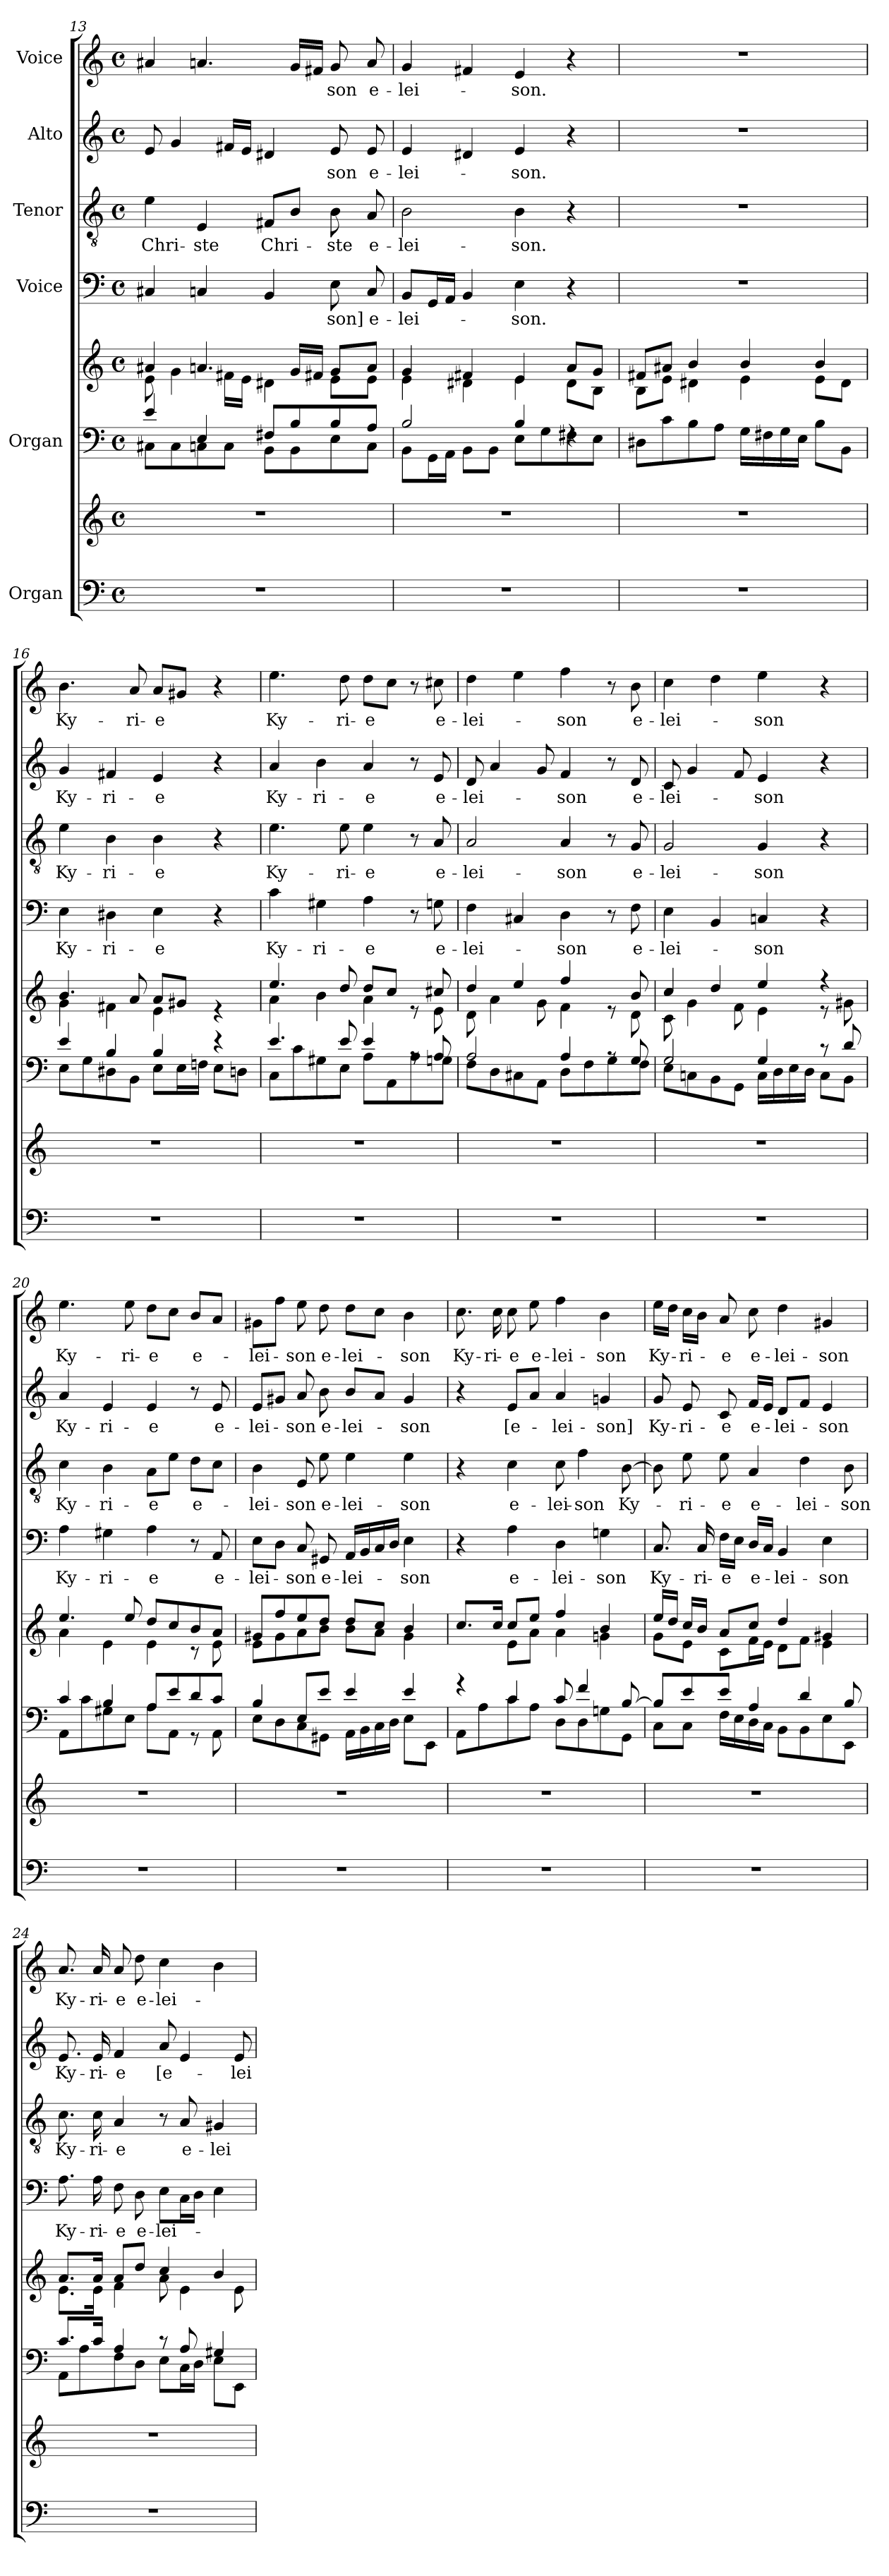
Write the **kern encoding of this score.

**kern	**kern	**kern	**kern	**kern	**text	**kern	**text	**kern	**text	**kern	**text
*part6	*part6	*part5	*part5	*part4	*part4	*part3	*part3	*part2	*part2	*part1	*part1
*staff8	*staff7	*staff6	*staff5	*staff4	*staff4	*staff3	*staff3	*staff2	*staff2	*staff1	*staff1
*I"Organ	*	*I"Organ	*	*I"Voice	*	*I"Tenor	*	*I"Alto	*	*I"Voice	*
*clefF4	*clefG2	*clefF4	*clefG2	*clefF4	*	*clefGv2	*	*clefG2	*	*clefG2	*
*k[]	*k[]	*k[]	*k[]	*k[]	*	*k[]	*	*k[]	*	*k[]	*
*M4/4	*M4/4	*M4/4	*M4/4	*M4/4	*	*M4/4	*	*M4/4	*	*M4/4	*
*met(c)	*met(c)	*met(c)	*met(c)	*met(c)	*	*met(c)	*	*met(c)	*	*met(c)	*
=13	=13	=13	=13	=13	=13	=13	=13	=13	=13	=13	=13
*	*	*^	*^	*	*	*	*	*	*	*	*
!	!	!	!	!	!	!	!	!	!LO:LY:b	!	!	!	!
1r	1r	4e/	8C#X\L	4a#X/	8e\	4C#X/	.	4e\	Chri-	8e/	.	4a#X/	.
.	.	.	8C#\	.	4g\	.	.	.	.	4g/	.	.	.
!	!	!	!	!	!	!	!	!	!LO:LY:b	!	!	!	!
.	.	4E/	8Cn\	4.an/	.	4Cn/	.	4E/	-ste	.	.	4.an/	.
.	.	.	8C\J	.	16f#X\LL	.	.	.	.	16f#X/LL	.	.	.
.	.	.	.	.	16e\JJ	.	.	.	.	16e/JJ	.	.	.
!	!	!	!	!	!	!	!	!	!LO:LY:b	!	!	!	!
.	.	8F#X/L	8BB\L	.	4d#X\	4BB/	.	8F#X/L	Chri-	4d#X/	.	.	.
.	.	8B/	8BB\	16g/LL	.	.	.	8B/J	.	.	.	16g/LL	.
.	.	.	.	16f#X/JJ	.	.	.	.	.	.	.	16f#X/JJ	.
!	!	!	!	!	!	!	!LO:LY:b	!	!LO:LY:b	!	!LO:LY:b	!	!LO:LY:b
.	.	8B/	8E\	8g/L	8e\L	8E\	-son]	8B\	-ste	8e/	-son	8g/	-son
!	!	!	!	!	!	!	!LO:LY:b	!	!LO:LY:b	!	!LO:LY:b	!	!LO:LY:b
.	.	8A/J	8C\J	8a/J	8e\J	8C/	e-	8A/	e-	8e/	e-	8a/	e-
=14	=14	=14	=14	=14	=14	=14	=14	=14	=14	=14	=14	=14	=14
!	!	!	!	!	!	!	!LO:LY:b	!	!LO:LY:b	!	!LO:LY:b	!	!LO:LY:b
1r	1r	2B/	8BB\L	4g/	4e\	8BB/L	-lei-	2B\	-lei-	4e/	-lei-	4g/	-lei-
.	.	.	16GG\L	.	.	16GG/L	.	.	.	.	.	.	.
.	.	.	16AA\JJ	.	.	16AA/JJ	.	.	.	.	.	.	.
.	.	.	8BB\L	4f#X/	4d#X\	4BB/	.	.	.	4d#X/	.	4f#X/	.
.	.	.	8BB\J	.	.	.	.	.	.	.	.	.	.
!	!	!	!	!	!	!	!LO:LY:b	!	!LO:LY:b	!	!LO:LY:b	!	!LO:LY:b
.	.	4B/	8E\L	4e/	4e\	4E\	-son.	4B\	-son.	4e/	-son.	4e/	-son.
.	.	.	8G\	.	.	.	.	.	.	.	.	.	.
.	.	4rF	8F#X\	8a/L	8d#\L	4r	.	4r	.	4r	.	4r	.
.	.	.	8E\J	8g/J	8B\J	.	.	.	.	.	.	.	.
*	*	*v	*v	*	*	*	*	*	*	*	*	*	*
=15	=15	=15	=15	=15	=15	=15	=15	=15	=15	=15	=15	=15
1r	1r	8D#X\L	8f#X/L	8B\L	1r	.	1r	.	1r	.	1r	.
.	.	8c\	8a#X/J	8e\J	.	.	.	.	.	.	.	.
.	.	8B\	4b/	4d#X\	.	.	.	.	.	.	.	.
.	.	8A\J	.	.	.	.	.	.	.	.	.	.
.	.	16G\LL	4b/	4e\	.	.	.	.	.	.	.	.
.	.	16F#X\	.	.	.	.	.	.	.	.	.	.
.	.	16G\	.	.	.	.	.	.	.	.	.	.
.	.	16E\JJ	.	.	.	.	.	.	.	.	.	.
.	.	8B\L	4b/	8e\L	.	.	.	.	.	.	.	.
.	.	8BB\J	.	8d#\J	.	.	.	.	.	.	.	.
!!LO:PB:g=z
=16	=16	=16	=16	=16	=16	=16	=16	=16	=16	=16	=16	=16
*	*	*^	*	*	*	*	*	*	*	*	*	*
!	!	!	!	!	!	!	!LO:LY:b	!	!LO:LY:b	!	!LO:LY:b	!	!LO:LY:b
1r	1r	4e/	8E\L	4.b/	4g\	4E\	Ky-	4e\	Ky-	4g/	Ky-	4.b\	Ky-
.	.	.	8G\	.	.	.	.	.	.	.	.	.	.
!	!	!	!	!	!	!	!LO:LY:b	!	!LO:LY:b	!	!LO:LY:b	!	!
.	.	4B/	8D#X\	.	4f#X\	4D#X\	-ri-	4B\	-ri-	4f#X/	-ri-	.	.
!	!	!	!	!	!	!	!	!	!	!	!	!	!LO:LY:b
.	.	.	8BB\J	8a/	.	.	.	.	.	.	.	8a/	-ri-
!	!	!	!	!	!	!	!LO:LY:b	!	!LO:LY:b	!	!LO:LY:b	!	!LO:LY:b
.	.	4B/	8E\L	8a/L	4e\	4E\	-e	4B\	-e	4e/	-e	8a/L	-e
.	.	.	16E\L	8g#X/J	.	.	.	.	.	.	.	8g#X/J	.
.	.	.	16Fn\JJ	.	.	.	.	.	.	.	.	.	.
.	.	4r	8E\L	4re	4ryy	4r	.	4r	.	4r	.	4r	.
.	.	.	8Dn\J	.	.	.	.	.	.	.	.	.	.
=17	=17	=17	=17	=17	=17	=17	=17	=17	=17	=17	=17	=17	=17
!	!	!	!	!	!	!	!LO:LY:b	!	!LO:LY:b	!	!LO:LY:b	!	!LO:LY:b
1r	1r	4.e/	8C\L	4.ee/	4a\	4c\	Ky-	4.e\	Ky-	4a/	Ky-	4.ee\	Ky-
.	.	.	8c\	.	.	.	.	.	.	.	.	.	.
!	!	!	!	!	!	!	!LO:LY:b	!	!	!	!LO:LY:b	!	!
.	.	.	8G#X\	.	4b\	4G#X\	-ri-	.	.	4b\	-ri-	.	.
!	!	!	!	!	!	!	!	!	!LO:LY:b	!	!	!	!LO:LY:b
.	.	8e/	8E\J	8dd/	.	.	.	8e\	-ri-	.	.	8dd\	-ri-
!	!	!	!	!	!	!	!LO:LY:b	!	!LO:LY:b	!	!LO:LY:b	!	!LO:LY:b
.	.	4e/	8A\L	8dd/L	4a\	4A\	-e	4e\	-e	4a/	-e	8dd\L	-e
.	.	.	8AA\	8cc/J	.	.	.	.	.	.	.	8cc\J	.
.	.	8rA	8A\	8re	8ryy	8r	.	8r	.	8r	.	8r	.
!	!	!	!	!	!	!	!LO:LY:b	!	!LO:LY:b	!	!LO:LY:b	!	!LO:LY:b
.	.	8A/	8Gn\J	8cc#X/	8e\	8Gn\	e-	8A/	e-	8e/	e-	8cc#X\	e-
=18	=18	=18	=18	=18	=18	=18	=18	=18	=18	=18	=18	=18	=18
!	!	!	!	!	!	!	!LO:LY:b	!	!LO:LY:b	!	!LO:LY:b	!	!LO:LY:b
1r	1r	2A/	8F\L	4dd/	8d\	4F\	-lei-	2A/	-lei-	8d/	-lei-	4dd\	-lei-
.	.	.	8D\	.	4a\	.	.	.	.	4a/	.	.	.
.	.	.	8C#X\	4ee/	.	4C#X/	.	.	.	.	.	4ee\	.
.	.	.	8AA\J	.	8g\	.	.	.	.	8g/	.	.	.
!	!	!	!	!	!	!	!LO:LY:b	!	!LO:LY:b	!	!LO:LY:b	!	!LO:LY:b
.	.	4A/	8D\L	4ff/	4f\	4D\	-son	4A/	son	4f/	-son	4ff\	-son
.	.	.	8F\	.	.	.	.	.	.	.	.	.	.
.	.	8rA	8G\	8re	8ryy	8r	.	8r	.	8r	.	8r	.
!	!	!	!	!	!	!	!LO:LY:b	!	!LO:LY:b	!	!LO:LY:b	!	!LO:LY:b
.	.	8G/	8F\J	8b/	8d\	8F\	e-	8G/	e-	8d/	e-	8b\	e-
!!LO:LB:g=z
=19	=19	=19	=19	=19	=19	=19	=19	=19	=19	=19	=19	=19	=19
!	!	!	!	!	!	!	!LO:LY:b	!	!LO:LY:b	!	!LO:LY:b	!	!LO:LY:b
1r	1r	2G/	8E\L	4cc/	8c\	4E\	-lei-	2G/	-lei-	8c/	-lei-	4cc\	-lei-
.	.	.	8Cn\	.	4g\	.	.	.	.	4g/	.	.	.
.	.	.	8BB\	4dd/	.	4BB/	.	.	.	.	.	4dd\	.
.	.	.	8GG\J	.	8f\	.	.	.	.	8f/	.	.	.
!	!	!	!	!	!	!	!LO:LY:b	!	!LO:LY:b	!	!LO:LY:b	!	!LO:LY:b
.	.	4G/	16C\LL	4ee/	4e\	4Cn/	-son	4G/	-son	4e/	-son	4ee\	-son
.	.	.	16D\	.	.	.	.	.	.	.	.	.	.
.	.	.	16E\	.	.	.	.	.	.	.	.	.	.
.	.	.	16D\JJ	.	.	.	.	.	.	.	.	.	.
.	.	8r	8C\L	4r	8r	4r	.	4r	.	4r	.	4r	.
.	.	8d/	8BB\J	.	8g#X\	.	.	.	.	.	.	.	.
=20	=20	=20	=20	=20	=20	=20	=20	=20	=20	=20	=20	=20	=20
!	!	!	!	!	!	!	!LO:LY:b	!	!LO:LY:b	!	!LO:LY:b	!	!LO:LY:b
1r	1r	4c/	8AA\L	4.ee/	4a\	4A\	Ky-	4c\	Ky-	4a/	Ky-	4.ee\	Ky-
.	.	.	8c\	.	.	.	.	.	.	.	.	.	.
!	!	!	!	!	!	!	!LO:LY:b	!	!LO:LY:b	!	!LO:LY:b	!	!
.	.	4B/	8G#X\	.	4e\	4G#X\	-ri-	4B\	-ri-	4e/	-ri-	.	.
!	!	!	!	!	!	!	!	!	!	!	!	!	!LO:LY:b
.	.	.	8E\J	8ee/	.	.	.	.	.	.	.	8ee\	-ri-
!	!	!	!	!	!	!	!LO:LY:b	!	!LO:LY:b	!	!LO:LY:b	!	!LO:LY:b
.	.	8A/L	8A\L	8dd/L	4e\	4A\	-e	8A\L	-e	4e/	-e	8dd\L	-e
.	.	8e/	8AA\J	8cc/	.	.	.	8e\J	.	.	.	8cc\J	.
!	!	!	!	!	!	!	!	!	!LO:LY:b	!	!	!	!LO:LY:b
.	.	8d/	8r	8b/	8r	8r	.	8d\L	e-	8r	.	8b/L	e-
!	!	!	!	!	!	!	!LO:LY:b	!	!	!	!LO:LY:b	!	!
.	.	8c/J	8AA\	8a/J	8e\	8AA/	e-	8c\J	.	8e/	e-	8a/J	.
=21	=21	=21	=21	=21	=21	=21	=21	=21	=21	=21	=21	=21	=21
!	!	!	!	!	!	!	!LO:LY:b	!	!LO:LY:b	!	!LO:LY:b	!	!LO:LY:b
1r	1r	4B/	8E\L	8g#X/L	8e\L	8E\L	-lei-	4B\	-lei-	8e/L	-lei-	8g#X\L	-lei-
.	.	.	8D\	8ff/	8g#\	8D\J	.	.	.	8g#X/J	.	8ff\J	.
!	!	!	!	!	!	!	!LO:LY:b	!	!LO:LY:b	!	!LO:LY:b	!	!LO:LY:b
.	.	8E/L	8C\	8ee/	8a\	8C/	-son	8E/	-son	8a/	-son	8ee\	-son
!	!	!	!	!	!	!	!LO:LY:b	!	!LO:LY:b	!	!LO:LY:b	!	!LO:LY:b
.	.	8e/J	8GG#X\J	8dd/J	8b\J	8GG#X/	e-	8e\	e-	8b\	e-	8dd\	e-
!	!	!	!	!	!	!	!LO:LY:b	!	!LO:LY:b	!	!LO:LY:b	!	!LO:LY:b
.	.	4e/	16AA\LL	8dd/L	8b\L	16AA/LL	-lei-	4e\	-lei-	8b/L	-lei-	8dd\L	-lei-
.	.	.	16BB\	.	.	16BB/	.	.	.	.	.	.	.
.	.	.	16C\	8cc/J	8a\J	16C/	.	.	.	8a/J	.	8cc\J	.
.	.	.	16D\JJ	.	.	16D/JJ	.	.	.	.	.	.	.
!	!	!	!	!	!	!	!LO:LY:b	!	!LO:LY:b	!	!LO:LY:b	!	!LO:LY:b
.	.	4e/	8E\L	4b/	4g#\	4E\	-son	4e\	-son	4g#/	-son	4b\	-son
.	.	.	8EE\J	.	.	.	.	.	.	.	.	.	.
=22	=22	=22	=22	=22	=22	=22	=22	=22	=22	=22	=22	=22	=22
!	!	!	!	!	!	!	!	!	!	!	!	!	!LO:LY:b
1r	1r	4r	8AA\L	8.cc/L	4ryy	4r	.	4r	.	4r	.	8.cc\	Ky-
.	.	.	8A\	.	.	.	.	.	.	.	.	.	.
!	!	!	!	!	!	!	!	!	!	!	!	!	!LO:LY:b
.	.	.	.	16cc/Jk	.	.	.	.	.	.	.	16cc\	-ri-
!	!	!	!	!	!	!	!LO:LY:b	!	!LO:LY:b	!	!LO:LY:b	!	!LO:LY:b
.	.	4c/	8c\	8cc/L	8e\L	4A\	e-	4c\	e-	8e/L	[e-	8cc\	-e
!	!	!	!	!	!	!	!	!	!	!	!	!	!LO:LY:b
.	.	.	8A\J	8ee/J	8a\J	.	.	.	.	8a/J	.	8ee\	e-
!	!	!	!	!	!	!	!LO:LY:b	!	!LO:LY:b	!	!LO:LY:b	!	!LO:LY:b
.	.	8c/	8D\L	4ff/	4a\	4D\	-lei-	8c\	-lei-	4a/	-lei-	4ff\	-lei-
!	!	!	!	!	!	!	!	!	!LO:LY:b	!	!	!	!
.	.	4f/	8D\	.	.	.	.	4f\	-son	.	.	.	.
!	!	!	!	!	!	!	!LO:LY:b	!	!	!	!LO:LY:b	!	!LO:LY:b
.	.	.	8Gn\	4b/	4gn\	4Gn\	-son	.	.	4gn/	-son]	4b\	-son
!	!	!	!	!	!	!	!	!	!LO:LY:b	!	!	!	!
.	.	[8B/	8GG\J	.	.	.	.	[8B\	Ky-	.	.	.	.
!!LO:PB:g=z
=23	=23	=23	=23	=23	=23	=23	=23	=23	=23	=23	=23	=23	=23
!	!	!	!	!	!	!	!LO:LY:b	!	!	!	!LO:LY:b	!	!LO:LY:b
1r	1r	8B/L]	8C\L	16ee/LL	8g\L	8.C/	Ky-	8B\]	.	8g/	-Ky-	16ee\LL	Ky-
.	.	.	.	16dd/JJ	.	.	.	.	.	.	.	16dd\JJ	.
!	!	!	!	!	!	!	!	!	!LO:LY:b	!	!LO:LY:b	!	!LO:LY:b
.	.	8e/	8C\J	16cc/LL	8e\J	.	.	8e\	-ri-	8e/	-ri-	16cc\LL	-ri-
!	!	!	!	!	!	!	!LO:LY:b	!	!	!	!	!	!
.	.	.	.	16b/JJ	.	16C/	-ri-	.	.	.	.	16b\JJ	.
!	!	!	!	!	!	!	!LO:LY:b	!	!LO:LY:b	!	!LO:LY:b	!	!LO:LY:b
.	.	8e/J	16F\LL	8a/L	8c\L	16F\LL	-e	8e\	-e	8c/	-e	8a/	-e
.	.	.	16E\	.	.	16E\JJ	.	.	.	.	.	.	.
!	!	!	!	!	!	!	!LO:LY:b	!	!LO:LY:b	!	!LO:LY:b	!	!LO:LY:b
.	.	4A/	16D\	8cc/J	16f\L	16D/LL	e-	4A/	e-	16f/LL	e-	8cc\	e-
.	.	.	16C\JJ	.	16e\JJ	16C/JJ	.	.	.	16e/JJ	.	.	.
!	!	!	!	!	!	!	!LO:LY:b	!	!	!	!LO:LY:b	!	!LO:LY:b
.	.	.	8BB\L	4dd/	8d\L	4BB/	-lei-	.	.	8d/L	-lei-	4dd\	-lei-
!	!	!	!	!	!	!	!	!	!LO:LY:b	!	!	!	!
.	.	4d/	8BB\	.	8f\J	.	.	4d\	-lei-	8f/J	.	.	.
!	!	!	!	!	!	!	!LO:LY:b	!	!	!	!LO:LY:b	!	!LO:LY:b
.	.	.	8E\	4g#X/	4e\	4E\	-son	.	.	4e/	-son	4g#X/	-son
!	!	!	!	!	!	!	!	!	!LO:LY:b	!	!	!	!
.	.	8B/	8EE\J	.	.	.	.	8B\	-son	.	.	.	.
=24	=24	=24	=24	=24	=24	=24	=24	=24	=24	=24	=24	=24	=24
!	!	!	!	!	!	!	!LO:LY:b	!	!LO:LY:b	!	!LO:LY:b	!	!LO:LY:b
1r	1r	8.c/L	8AA\L	8.a/L	8.e\L	8.A\	Ky-	8.c\	Ky-	8.e/	Ky-	8.a/	Ky-
.	.	.	8A\	.	.	.	.	.	.	.	.	.	.
!	!	!	!	!	!	!	!LO:LY:b	!	!LO:LY:b	!	!LO:LY:b	!	!LO:LY:b
.	.	16c/Jk	.	16a/Jk	16e\Jk	16A\	-ri-	16c\	-ri-	16e/	-ri-	16a/	-ri-
!	!	!	!	!	!	!	!LO:LY:b	!	!LO:LY:b	!	!LO:LY:b	!	!LO:LY:b
.	.	4A/	8F\	8a/L	4f\	8F\	-e	4A/	-e	4f/	-e	8a/	-e
!	!	!	!	!	!	!	!LO:LY:b	!	!	!	!	!	!LO:LY:b
.	.	.	8D\J	8dd/J	.	8D\	e-	.	.	.	.	8dd\	e-
!	!	!	!	!	!	!	!LO:LY:b	!	!	!	!LO:LY:b	!	!LO:LY:b
.	.	8r	8E\L	4cc/	8a\	8E\L	-lei-	8r	.	8a/	[e-	4cc\	-lei-
!	!	!	!	!	!	!	!	!	!LO:LY:b	!	!	!	!
.	.	8A/	16C\L	.	4e\	16C\L	.	8A/	e-	4e/	.	.	.
.	.	.	16D\JJ	.	.	16D\JJ	.	.	.	.	.	.	.
!	!	!	!	!	!	!	!	!	!LO:LY:b	!	!	!	!
.	.	4G#X/	8E\L	4b/	.	4E\	.	4G#X/	-lei-	.	.	4b\	.
!	!	!	!	!	!	!	!	!	!	!	!LO:LY:b	!	!
.	.	.	8EE\J	.	8e\	.	.	.	.	8e/	-lei-	.	.
*	*	*v	*v	*	*	*	*	*	*	*	*	*	*
*	*	*	*v	*v	*	*	*	*	*	*	*	*
=	=	=	=	=	=	=	=	=	=	=	=
*-	*-	*-	*-	*-	*-	*-	*-	*-	*-	*-	*-
